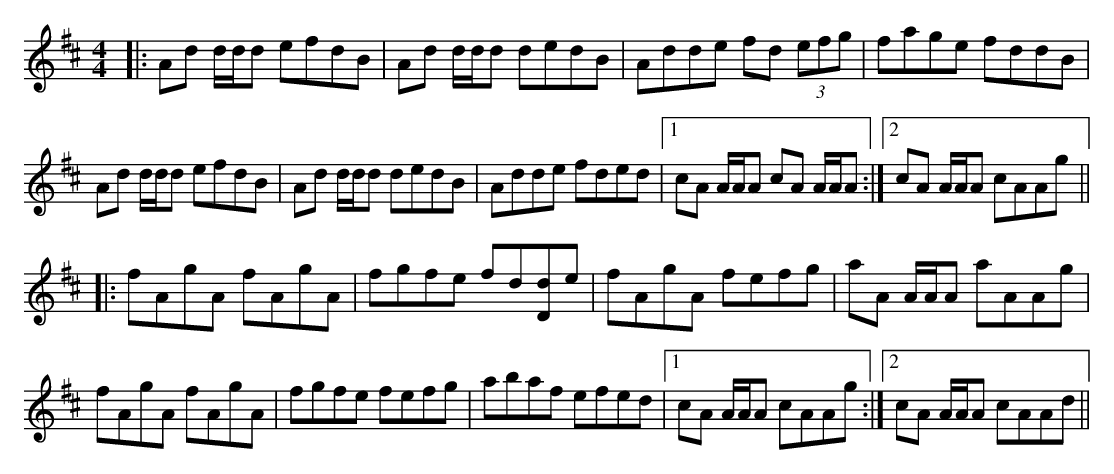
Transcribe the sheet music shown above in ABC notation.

X:1
M:4/4
K:D
|:Ad d/d/d efdB|Ad d/d/d dedB|Adde fd (3efg|fage fddB|
Ad d/d/d efdB|Ad d/d/d dedB|Adde fded|1 cA A/A/A cA A/A/A:|2 cA A/A/A cAAg||
|:fAgA fAgA|fgfe fd[Dd]e|fAgA fefg|aA A/A/A aAAg|
fAgA fAgA|fgfe fefg|abaf efed|1 cA A/A/A cAAg:|2 cA A/A/A cAAd||
